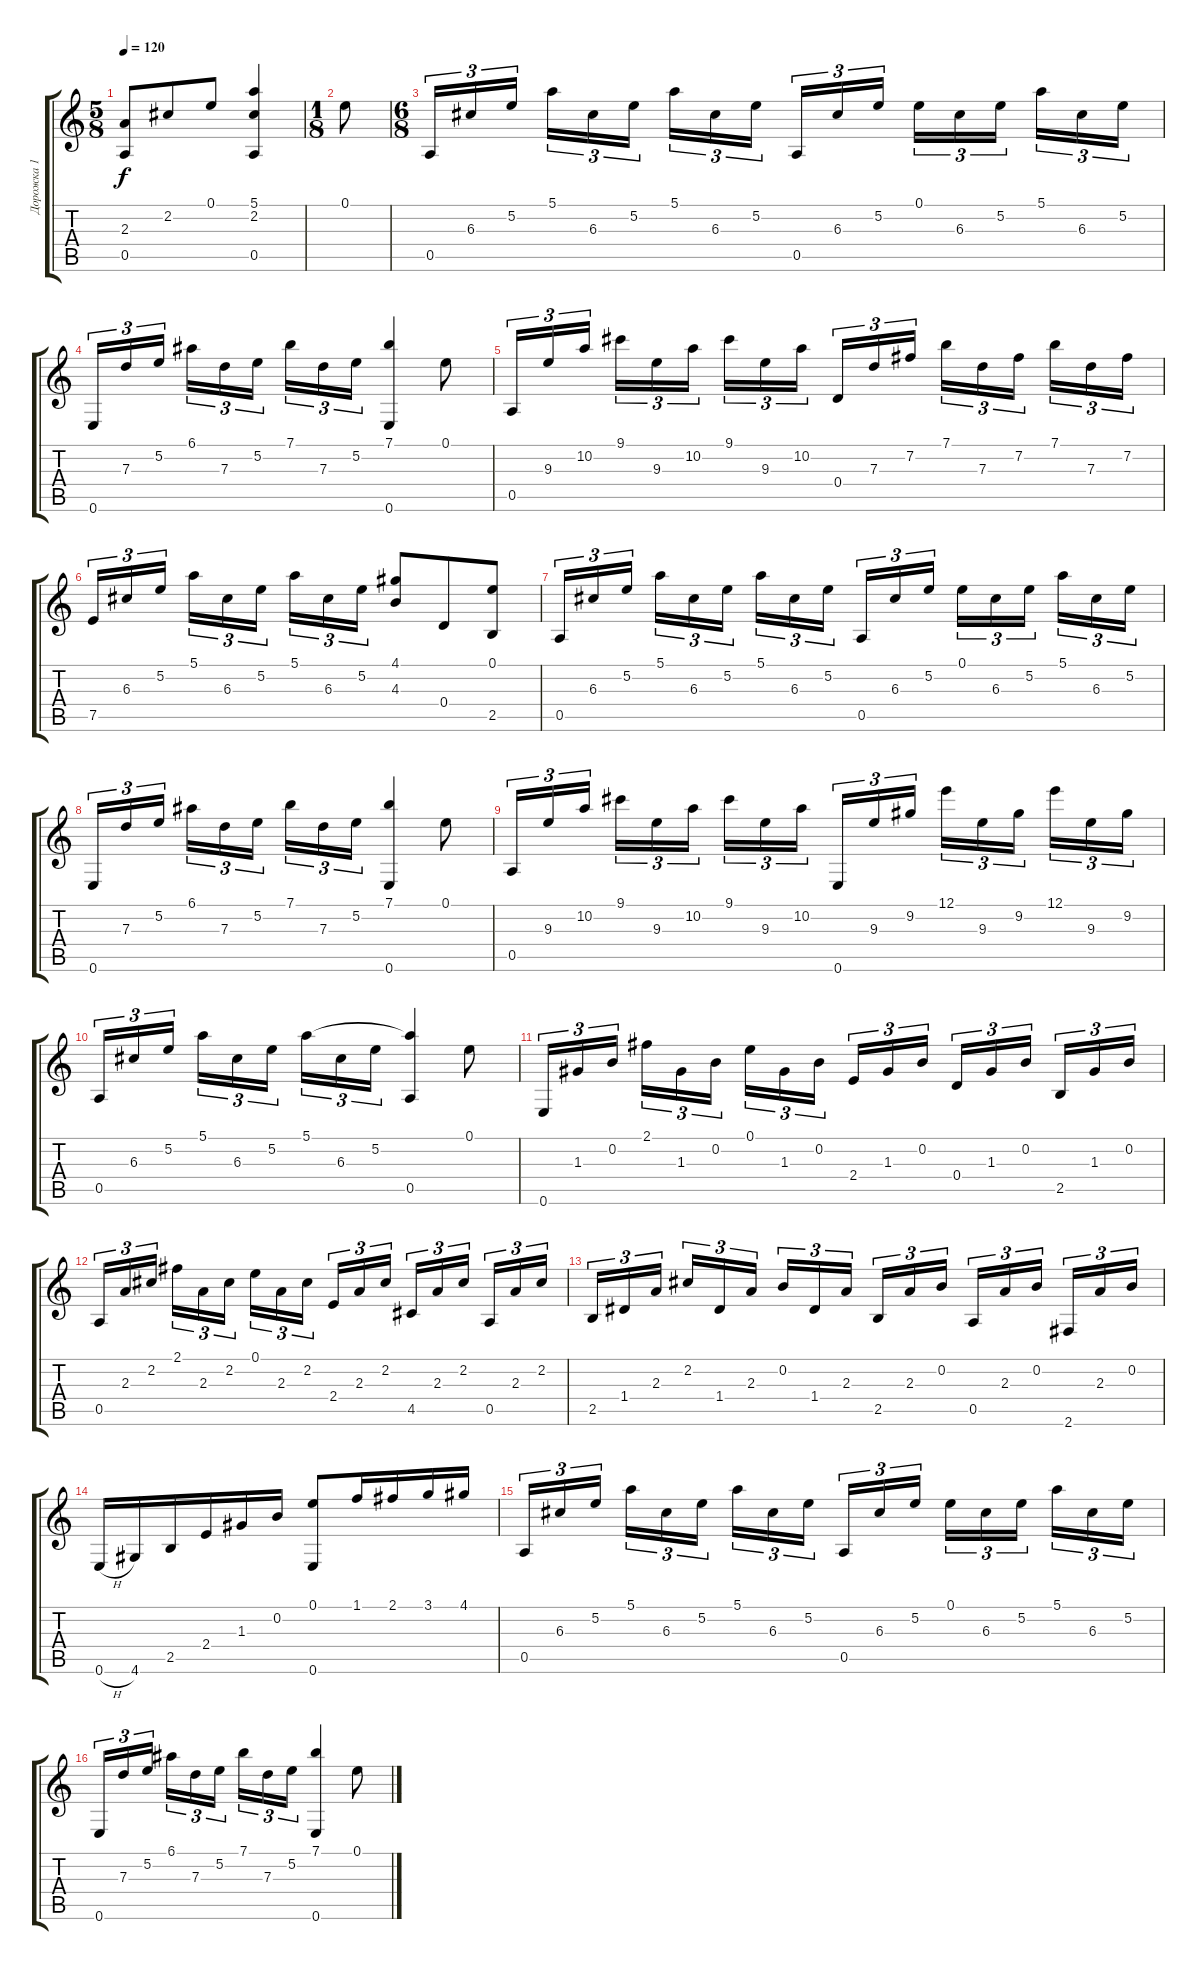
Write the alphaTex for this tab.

\track ("Дорожка 1" "Дорожка 1") {instrument acousticguitarnylon}
\staff {score tabs}
\tuning (E4 B3 G3 D3 A2 E2) {hide}
\ts (5 8)
\tempo 120
\clef g2
\ks c
(2.3 0.5).8{dy f} 2.2.8 0.1.8 (5.1 2.2 0.5).4 |
\ts (1 8)
0.1.8 |
\ts (6 8)
0.5.16{tu (3 2)} 6.3.16{tu (3 2)} 5.2.16{tu (3 2) beam splitsecondary} 5.1.16{tu (3 2)} 6.3.16{tu (3 2)} 5.2.16{tu (3 2) beam splitsecondary} 5.1.16{tu (3 2)} 6.3.16{tu (3 2)} 5.2.16{tu (3 2)} 0.5.16{tu (3 2)} 6.3.16{tu (3 2)} 5.2.16{tu (3 2) beam splitsecondary} 0.1.16{tu (3 2)} 6.3.16{tu (3 2)} 5.2.16{tu (3 2) beam splitsecondary} 5.1.16{tu (3 2)} 6.3.16{tu (3 2)} 5.2.16{tu (3 2)} |
0.6.16{tu (3 2)} 7.3.16{tu (3 2)} 5.2.16{tu (3 2) beam splitsecondary} 6.1.16{tu (3 2)} 7.3.16{tu (3 2)} 5.2.16{tu (3 2) beam splitsecondary} 7.1.16{tu (3 2)} 7.3.16{tu (3 2)} 5.2.16{tu (3 2)} (7.1 0.6).4 0.1.8 |
0.5.16{tu (3 2)} 9.3.16{tu (3 2)} 10.2.16{tu (3 2) beam splitsecondary} 9.1.16{tu (3 2)} 9.3.16{tu (3 2)} 10.2.16{tu (3 2) beam splitsecondary} 9.1.16{tu (3 2)} 9.3.16{tu (3 2)} 10.2.16{tu (3 2)} 0.4.16{tu (3 2)} 7.3.16{tu (3 2)} 7.2.16{tu (3 2) beam splitsecondary} 7.1.16{tu (3 2)} 7.3.16{tu (3 2)} 7.2.16{tu (3 2) beam splitsecondary} 7.1.16{tu (3 2)} 7.3.16{tu (3 2)} 7.2.16{tu (3 2)} |
7.5.16{tu (3 2)} 6.3.16{tu (3 2)} 5.2.16{tu (3 2) beam splitsecondary} 5.1.16{tu (3 2)} 6.3.16{tu (3 2)} 5.2.16{tu (3 2) beam splitsecondary} 5.1.16{tu (3 2)} 6.3.16{tu (3 2)} 5.2.16{tu (3 2)} (4.1 4.3).8 0.4.8 (0.1 2.5).8 |
0.5.16{tu (3 2)} 6.3.16{tu (3 2)} 5.2.16{tu (3 2) beam splitsecondary} 5.1.16{tu (3 2)} 6.3.16{tu (3 2)} 5.2.16{tu (3 2) beam splitsecondary} 5.1.16{tu (3 2)} 6.3.16{tu (3 2)} 5.2.16{tu (3 2)} 0.5.16{tu (3 2)} 6.3.16{tu (3 2)} 5.2.16{tu (3 2) beam splitsecondary} 0.1.16{tu (3 2)} 6.3.16{tu (3 2)} 5.2.16{tu (3 2) beam splitsecondary} 5.1.16{tu (3 2)} 6.3.16{tu (3 2)} 5.2.16{tu (3 2)} |
0.6.16{tu (3 2)} 7.3.16{tu (3 2)} 5.2.16{tu (3 2) beam splitsecondary} 6.1.16{tu (3 2)} 7.3.16{tu (3 2)} 5.2.16{tu (3 2) beam splitsecondary} 7.1.16{tu (3 2)} 7.3.16{tu (3 2)} 5.2.16{tu (3 2)} (7.1 0.6).4 0.1.8 |
0.5.16{tu (3 2)} 9.3.16{tu (3 2)} 10.2.16{tu (3 2) beam splitsecondary} 9.1.16{tu (3 2)} 9.3.16{tu (3 2)} 10.2.16{tu (3 2) beam splitsecondary} 9.1.16{tu (3 2)} 9.3.16{tu (3 2)} 10.2.16{tu (3 2)} 0.6.16{tu (3 2)} 9.3.16{tu (3 2)} 9.2.16{tu (3 2) beam splitsecondary} 12.1.16{tu (3 2)} 9.3.16{tu (3 2)} 9.2.16{tu (3 2) beam splitsecondary} 12.1.16{tu (3 2)} 9.3.16{tu (3 2)} 9.2.16{tu (3 2)} |
0.5.16{tu (3 2)} 6.3.16{tu (3 2)} 5.2.16{tu (3 2) beam splitsecondary} 5.1.16{tu (3 2)} 6.3.16{tu (3 2)} 5.2.16{tu (3 2) beam splitsecondary} 5.1.16{tu (3 2)} 6.3.16{tu (3 2)} 5.2.16{tu (3 2)} (5.1{t} 0.5).4 0.1.8 |
0.6.16{tu (3 2)} 1.3.16{tu (3 2)} 0.2.16{tu (3 2) beam splitsecondary} 2.1.16{tu (3 2)} 1.3.16{tu (3 2)} 0.2.16{tu (3 2) beam splitsecondary} 0.1.16{tu (3 2)} 1.3.16{tu (3 2)} 0.2.16{tu (3 2)} 2.4.16{tu (3 2)} 1.3.16{tu (3 2)} 0.2.16{tu (3 2) beam splitsecondary} 0.4.16{tu (3 2)} 1.3.16{tu (3 2)} 0.2.16{tu (3 2) beam splitsecondary} 2.5.16{tu (3 2)} 1.3.16{tu (3 2)} 0.2.16{tu (3 2)} |
0.5.16{tu (3 2)} 2.3.16{tu (3 2)} 2.2.16{tu (3 2) beam splitsecondary} 2.1.16{tu (3 2)} 2.3.16{tu (3 2)} 2.2.16{tu (3 2) beam splitsecondary} 0.1.16{tu (3 2)} 2.3.16{tu (3 2)} 2.2.16{tu (3 2)} 2.4.16{tu (3 2)} 2.3.16{tu (3 2)} 2.2.16{tu (3 2) beam splitsecondary} 4.5.16{tu (3 2)} 2.3.16{tu (3 2)} 2.2.16{tu (3 2) beam splitsecondary} 0.5.16{tu (3 2)} 2.3.16{tu (3 2)} 2.2.16{tu (3 2)} |
2.5.16{tu (3 2)} 1.4.16{tu (3 2)} 2.3.16{tu (3 2) beam splitsecondary} 2.2.16{tu (3 2)} 1.4.16{tu (3 2)} 2.3.16{tu (3 2) beam splitsecondary} 0.2.16{tu (3 2)} 1.4.16{tu (3 2)} 2.3.16{tu (3 2)} 2.5.16{tu (3 2)} 2.3.16{tu (3 2)} 0.2.16{tu (3 2) beam splitsecondary} 0.5.16{tu (3 2)} 2.3.16{tu (3 2)} 0.2.16{tu (3 2) beam splitsecondary} 2.6.16{tu (3 2)} 2.3.16{tu (3 2)} 0.2.16{tu (3 2)} |
0.6{h}.16 4.6.16 2.5.16 2.4.16 1.3.16 0.2.16 (0.1 0.6).8 1.1.16 2.1.16 3.1.16 4.1.16 |
0.5.16{tu (3 2)} 6.3.16{tu (3 2)} 5.2.16{tu (3 2) beam splitsecondary} 5.1.16{tu (3 2)} 6.3.16{tu (3 2)} 5.2.16{tu (3 2) beam splitsecondary} 5.1.16{tu (3 2)} 6.3.16{tu (3 2)} 5.2.16{tu (3 2)} 0.5.16{tu (3 2)} 6.3.16{tu (3 2)} 5.2.16{tu (3 2) beam splitsecondary} 0.1.16{tu (3 2)} 6.3.16{tu (3 2)} 5.2.16{tu (3 2) beam splitsecondary} 5.1.16{tu (3 2)} 6.3.16{tu (3 2)} 5.2.16{tu (3 2)} |
0.6.16{tu (3 2)} 7.3.16{tu (3 2)} 5.2.16{tu (3 2) beam splitsecondary} 6.1.16{tu (3 2)} 7.3.16{tu (3 2)} 5.2.16{tu (3 2) beam splitsecondary} 7.1.16{tu (3 2)} 7.3.16{tu (3 2)} 5.2.16{tu (3 2)} (7.1 0.6).4 0.1.8
